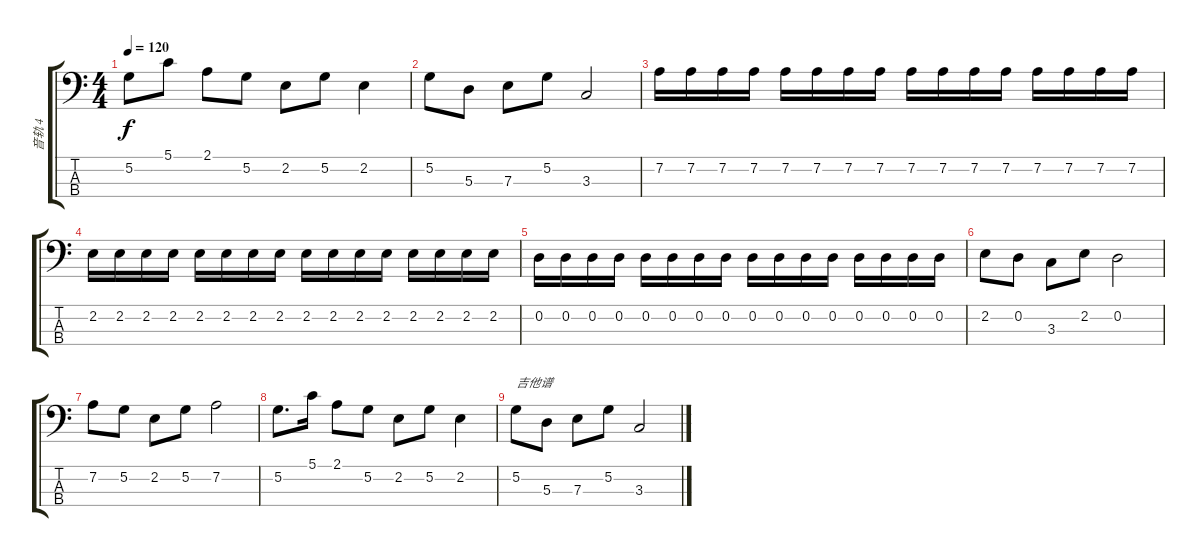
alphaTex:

\track ("音轨 4" "音轨 4") {instrument fretlessbass}
\staff {score tabs}
\tuning (G2 D2 A1 E1) {hide}
\ts (4 4)
\tempo 120
\clef f4
\ks c
5.2.8{dy f} 5.1.8 2.1.8 5.2.8 2.2.8 5.2.8 2.2.4 |
5.2.8 5.3.8 7.3.8 5.2.8 3.3.2 |
7.2.16 7.2.16 7.2.16 7.2.16 7.2.16 7.2.16 7.2.16 7.2.16 7.2.16 7.2.16 7.2.16 7.2.16 7.2.16 7.2.16 7.2.16 7.2.16 |
2.2.16 2.2.16 2.2.16 2.2.16 2.2.16 2.2.16 2.2.16 2.2.16 2.2.16 2.2.16 2.2.16 2.2.16 2.2.16 2.2.16 2.2.16 2.2.16 |
0.2.16 0.2.16 0.2.16 0.2.16 0.2.16 0.2.16 0.2.16 0.2.16 0.2.16 0.2.16 0.2.16 0.2.16 0.2.16 0.2.16 0.2.16 0.2.16 |
2.2.8 0.2.8 3.3.8 2.2.8 0.2.2 |
7.2.8 5.2.8 2.2.8 5.2.8 7.2.2 |
5.2.8{d} 5.1.16 2.1.8 5.2.8 2.2.8 5.2.8 2.2.4 |
5.2.8{txt "吉他谱"} 5.3.8 7.3.8 5.2.8 3.3.2
